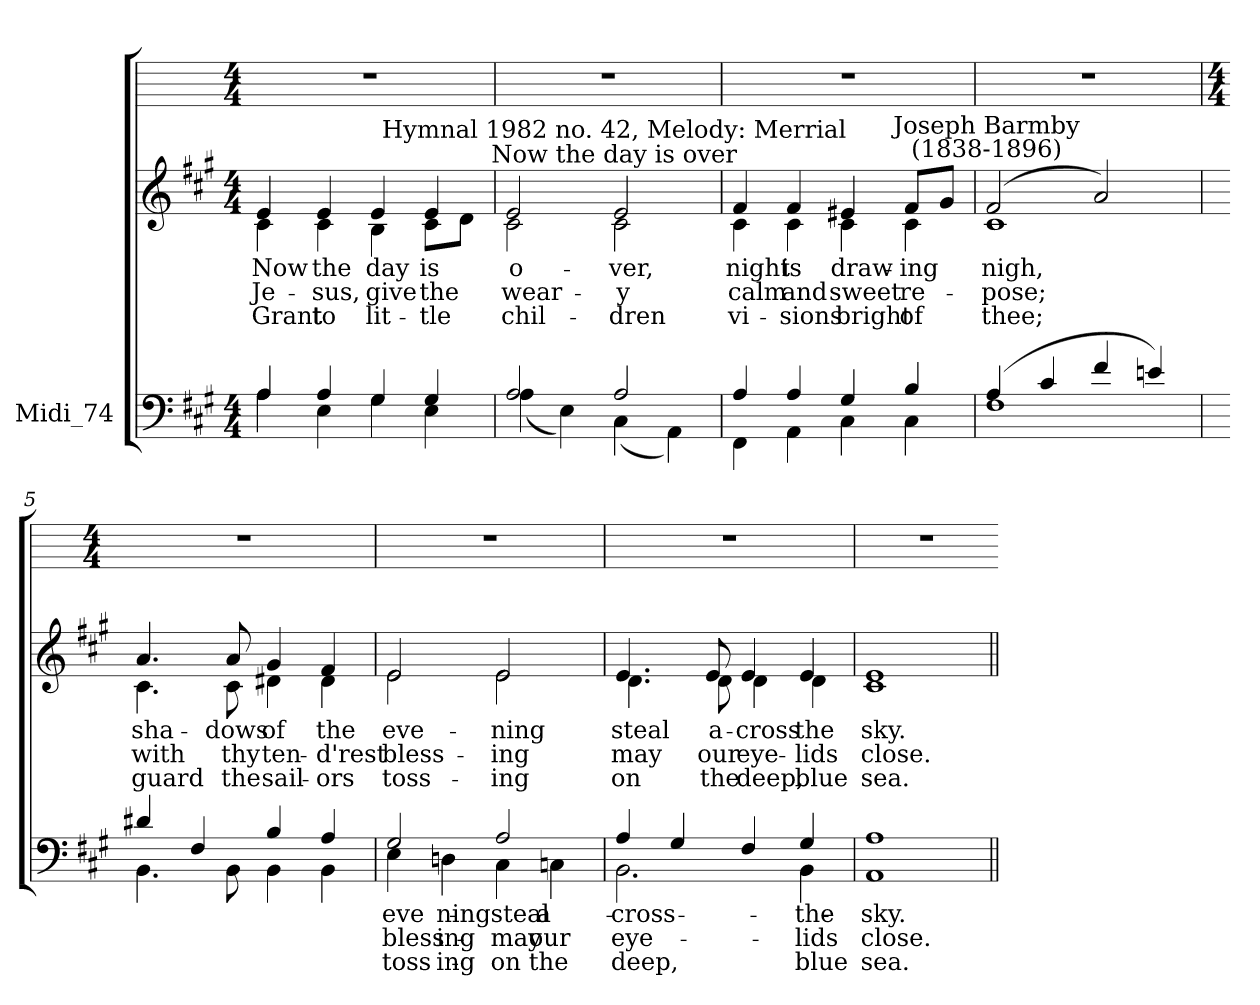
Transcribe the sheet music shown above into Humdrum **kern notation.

**kern	**text	**text	**text	**kern	**text	**text	**text	**kern
*part3	*part3	*part3	*part3	*part2	*part2	*part2	*part2	*part1
*staff3	*staff3	*staff3	*staff3	*staff2	*staff2	*staff2	*staff2	*staff1
*I"Midi_74	*	*	*	*	*	*	*	*
*clefF4	*	*	*	*clefG2	*	*	*	*
*k[f#c#g#]	*	*	*	*k[f#c#g#]	*	*	*	*
*A:	*	*	*	*A:	*	*	*	*
*M4/4	*	*	*	*M4/4	*	*	*	*M4/4
=1	=1	=1	=1	=1	=1	=1	=1	=1
*^	*	*	*	*	*	*	*	*
!	!	!	!	!	!LO:TX:a:cj:t=Sabine Baring-Gould\n(1834-1924)	!	!	!	!
!	!	!	!	!	!	!LO:LY:b	!LO:LY:b	!LO:LY:b	!
*	*	*	*	*	*^	*	*	*	*
4A/	4A\	.	.	.	4e/	4c#\	Now	Je-	-Grant	1r
!	!	!	!	!	!	!	!LO:LY:b	!LO:LY:b	!LO:LY:b	!
4A/	4E\	.	.	.	4e/	4c#\	the	sus,	to	.
!	!	!	!	!	!	!	!LO:LY:b	!LO:LY:b	!LO:LY:b	!
4G#/	4G#\	.	.	.	4e/	4B\	day	give	lit-	.
!	!	!	!	!	!	!	!LO:LY:b	!LO:LY:b	!LO:LY:b	!
4G#/	4E\	.	.	.	4e/	8c#\L	-is	the	tle	.
.	.	.	.	.	.	8d\J	.	.	.	.
=2	=2	=2	=2	=2	=2	=2	=2	=2	=2	=2
!	!	!	!	!	!	!	!LO:LY:b	!LO:LY:b	!LO:LY:b	!
2A/	(4A\	.	.	.	2e/	2c#\	o-	-wear-	-chil-	1r
.	4E\)	.	.	.	.	.	.	.	.	.
!	!	!	!	!	!LO:TX:a:cj:t=Now the day is over	!	!	!	!	!
!	!	!	!	!	!LO:TX:a:cj:t=Hymnal 1982 no. 42, Melody&colon; Merrial	!	!	!	!	!
!	!	!	!	!	!	!	!LO:LY:b	!LO:LY:b	!LO:LY:b	!
2A/	(<4C#\	.	.	.	2e/	2c#\	-ver,	y	dren	.
.	4AA\)	.	.	.	.	.	.	.	.	.
=3	=3	=3	=3	=3	=3	=3	=3	=3	=3	=3
!	!	!	!	!	!	!	!LO:LY:b	!LO:LY:b	!LO:LY:b	!
4A/	4FF#\	.	.	.	4f#/	4c#\	night	calm	vi-	1r
!	!	!	!	!	!	!	!LO:LY:b	!LO:LY:b	!LO:LY:b	!
4A/	4AA\	.	.	.	4f#/	4c#\	-is	and	sions	.
!	!	!	!	!	!	!	!LO:LY:b	!LO:LY:b	!LO:LY:b	!
4G#/	4C#\	.	.	.	4e#X/	4c#\	draw-	-sweet	bright	.
!	!	!	!	!	!	!	!LO:LY:b	!LO:LY:b	!LO:LY:b	!
4B/	4C#\	.	.	.	8f#/L	4c#\	ing	re-	-of	.
.	.	.	.	.	8g#/J	.	.	.	.	.
=4	=4	=4	=4	=4	=4	=4	=4	=4	=4	=4
!	!	!	!	!	!LO:TX:a:cj:t=Joseph Barmby\n(1838-1896)	!	!	!	!	!
!	!	!	!	!	!	!	!LO:LY:b	!LO:LY:b	!LO:LY:b	!
(>4A/	1F#\	.	.	.	(>2f#/	1c#\	nigh,	pose;	thee;	1r
4c#/	.	.	.	.	.	.	.	.	.	.
4f#/	.	.	.	.	2a/)	.	.	.	.	.
4en/)	.	.	.	.	.	.	.	.	.	.
!!LO:LB:g=z
=5	=5	=5	=5	=5	=5	=5	=5	=5	=5	=5
*	*	*	*	*	*	*	*	*	*	*M4/4
!	!	!	!	!	!	!	!LO:LY:b	!LO:LY:b	!LO:LY:b	!
4d#X/	4.BB\	.	.	.	4.a/	4.c#\	sha-	-with	guard	1r
4F#/	.	.	.	.	.	.	.	.	.	.
!	!	!	!	!	!	!	!LO:LY:b	!LO:LY:b	!LO:LY:b	!
.	8BB\	.	.	.	8a/	8c#\	dows	thy	the	.
!	!	!	!	!	!	!	!LO:LY:b	!LO:LY:b	!LO:LY:b	!
4B/	4BB\	.	.	.	4g#/	4d#X\	of	ten-	-sail-	.
!	!	!	!	!	!	!	!LO:LY:b	!LO:LY:b	!LO:LY:b	!
4A/	4BB\	.	.	.	4f#/	4d#\	-the	d'rest	ors	.
=6	=6	=6	=6	=6	=6	=6	=6	=6	=6	=6
!	!	!LO:LY:b	!LO:LY:b	!LO:LY:b	!	!	!LO:LY:b	!LO:LY:b	!LO:LY:b	!
2G#/	4E\	eve-	-bless-	-toss-	2e/	2e\	eve-	-bless-	-toss-	1r
!	!	!LO:LY:b	!LO:LY:b	!LO:LY:b	!	!	!	!	!	!
.	4Dn\	-ning	ing	ing	.	.	.	.	.	.
!	!	!LO:LY:b	!LO:LY:b	!LO:LY:b	!	!	!LO:LY:b	!LO:LY:b	!LO:LY:b	!
2A/	4C#\	steal	may	on	2e/	2e\	-ning	ing	ing	.
!	!	!LO:LY:b	!LO:LY:b	!LO:LY:b	!	!	!	!	!	!
.	4Cn\	a-	-our	the	.	.	.	.	.	.
=7	=7	=7	=7	=7	=7	=7	=7	=7	=7	=7
!	!	!LO:LY:b	!LO:LY:b	!LO:LY:b	!	!	!LO:LY:b	!LO:LY:b	!LO:LY:b	!
4A/	2.BB	cross	eye-	-deep,	4.e/	4.d\	steal	may	on	1r
4G#/	.	.	.	.	.	.	.	.	.	.
!	!	!	!	!	!	!	!LO:LY:b	!LO:LY:b	!LO:LY:b	!
.	.	.	.	.	8e/	8d\	a-	-our	the	.
!	!	!	!	!	!	!	!LO:LY:b	!LO:LY:b	!LO:LY:b	!
4F#/	.	.	.	.	4e/	4d\	cross	eye-	-deep,	.
!	!	!LO:LY:b	!LO:LY:b	!LO:LY:b	!	!	!LO:LY:b	!LO:LY:b	!LO:LY:b	!
4G#/	4BB	the	lids	blue	4e/	4d\	the	lids	blue	.
=8	=8	=8	=8	=8	=8	=8	=8	=8	=8	=8
!	!	!LO:LY:b	!LO:LY:b	!LO:LY:b	!	!	!LO:LY:b	!LO:LY:b	!LO:LY:b	!
1A/	1AA\	sky.	close.	sea.	1e/	1c#\	sky.	close.	sea.	1r
*v	*v	*	*	*	*	*	*	*	*	*
*	*	*	*	*v	*v	*	*	*	*
=||	=	=	=	=||	=	=	=	=
*-	*-	*-	*-	*-	*-	*-	*-	*-
